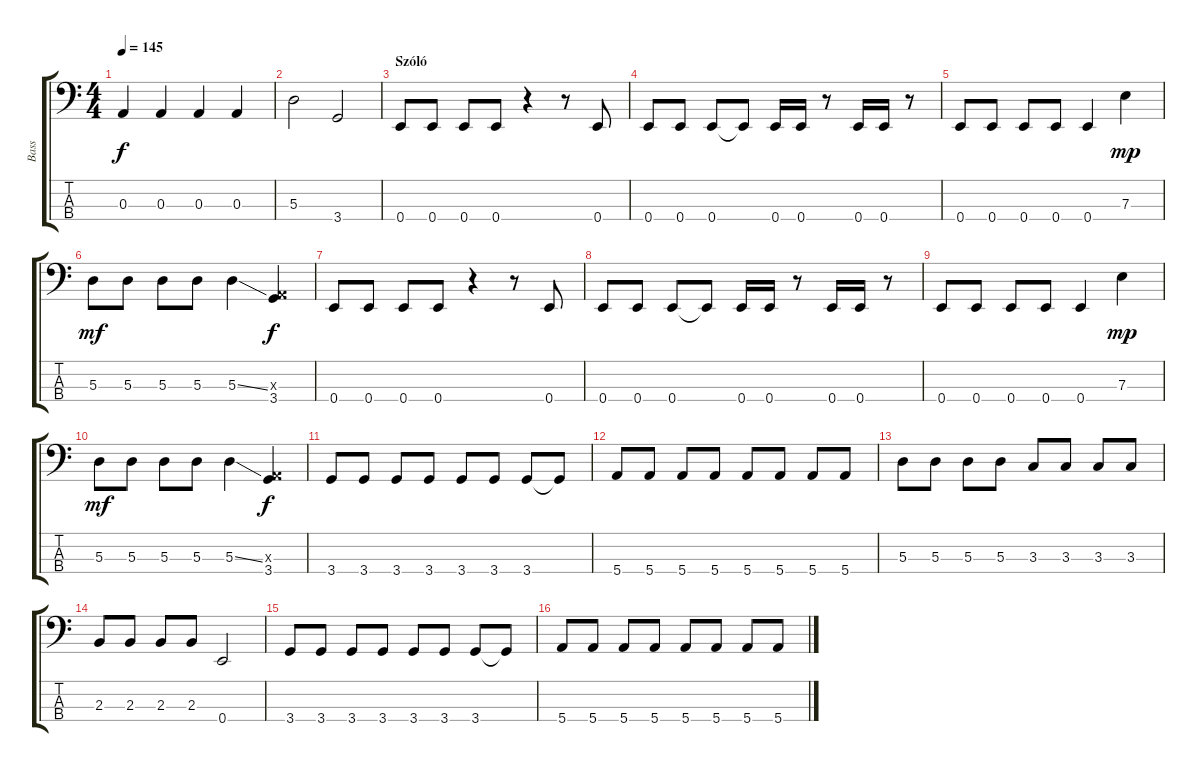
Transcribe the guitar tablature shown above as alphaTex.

\track ("Bass" "Bass") {instrument electricbasspick}
\staff {score tabs}
\tuning (G2 D2 A1 E1) {hide}
\ts (4 4)
\tempo 145
\clef f4
\ks c
0.3.4{dy f} 0.3.4 0.3.4 0.3.4 |
5.3.2 3.4.2 |
\section ("" "Szóló")
0.4.8 0.4.8 0.4.8 0.4.8 r.4 r.8 0.4.8 |
0.4.8 0.4.8 0.4.8 0.4{t}.8 0.4.16 0.4.16 r.8 0.4.16 0.4.16 r.8 |
0.4.8 0.4.8 0.4.8 0.4.8 0.4.4 7.3.4{dy mp} |
5.3.8{dy mf} 5.3.8 5.3.8 5.3.8 5.3{ss}.4 (0.3{x} 3.4).4{dy f} |
0.4.8 0.4.8 0.4.8 0.4.8 r.4 r.8 0.4.8 |
0.4.8 0.4.8 0.4.8 0.4{t}.8 0.4.16 0.4.16 r.8 0.4.16 0.4.16 r.8 |
0.4.8 0.4.8 0.4.8 0.4.8 0.4.4 7.3.4{dy mp} |
5.3.8{dy mf} 5.3.8 5.3.8 5.3.8 5.3{ss}.4 (0.3{x} 3.4).4{dy f} |
3.4.8 3.4.8 3.4.8 3.4.8 3.4.8 3.4.8 3.4.8 3.4{t}.8 |
5.4.8 5.4.8 5.4.8 5.4.8 5.4.8 5.4.8 5.4.8 5.4.8 |
5.3.8 5.3.8 5.3.8 5.3.8 3.3.8 3.3.8 3.3.8 3.3.8 |
2.3.8 2.3.8 2.3.8 2.3.8 0.4.2 |
3.4.8 3.4.8 3.4.8 3.4.8 3.4.8 3.4.8 3.4.8 3.4{t}.8 |
5.4.8 5.4.8 5.4.8 5.4.8 5.4.8 5.4.8 5.4.8 5.4.8
